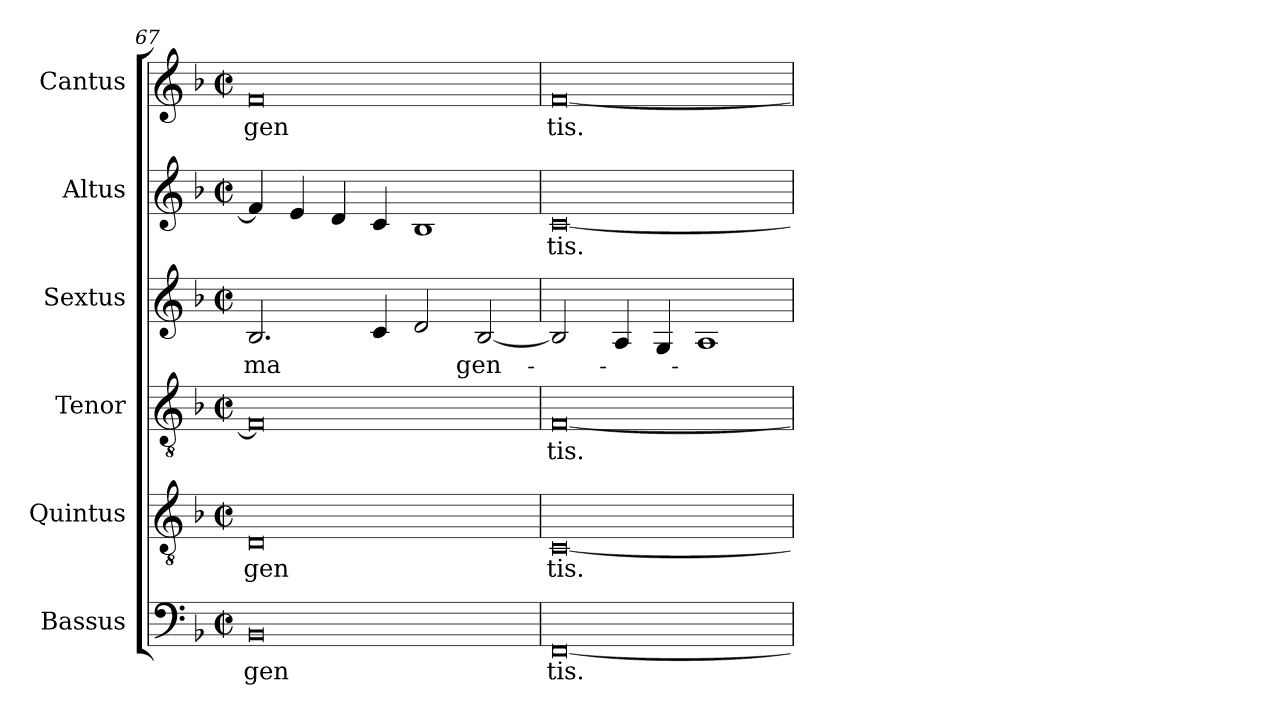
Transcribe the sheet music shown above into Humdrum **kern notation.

**kern	**text	**kern	**text	**kern	**text	**kern	**text	**kern	**text	**kern	**text
*part6	*part6	*part5	*part5	*part4	*part4	*part3	*part3	*part2	*part2	*part1	*part1
*staff6	*staff6	*staff5	*staff5	*staff4	*staff4	*staff3	*staff3	*staff2	*staff2	*staff1	*staff1
*I"Bassus	*	*I"Quintus	*	*I"Tenor	*	*I"Sextus	*	*I"Altus	*	*I"Cantus	*
*clefF4	*	*clefGv2	*	*clefGv2	*	*clefG2	*	*clefG2	*	*clefG2	*
*k[b-]	*	*k[b-]	*	*k[b-]	*	*k[b-]	*	*k[b-]	*	*k[b-]	*
*F:	*	*F:	*	*F:	*	*F:	*	*F:	*	*F:	*
*M2/2	*	*M2/2	*	*M2/2	*	*M2/2	*	*M2/2	*	*M2/2	*
*met(c|)	*	*met(c|)	*	*met(c|)	*	*met(c|)	*	*met(c|)	*	*met(c|)	*
=67	=67	=67	=67	=67	=67	=67	=67	=67	=67	=67	=67
!	!LO:LY:b:cj	!	!LO:LY:b:cj	!	!	!	!LO:LY:b	!	!	!	!LO:LY:b:cj
0BB-	gen	0D	gen	0F]	.	2.B-/	-ma	4f/]	.	0f	gen
.	.	.	.	.	.	.	.	4e/	.	.	.
.	.	.	.	.	.	.	.	4d/	.	.	.
.	.	.	.	.	.	4c/	.	4c/	.	.	.
.	.	.	.	.	.	2d/	.	1B-	.	.	.
!	!	!	!	!	!	!	!LO:LY:b	!	!	!	!
.	.	.	.	.	.	[<2B-/	gen-	.	.	.	.
=68	=68	=68	=68	=68	=68	=68	=68	=68	=68	=68	=68
!	!LO:LY:b:cj	!	!LO:LY:b:cj	!	!LO:LY:b:cj	!	!	!	!LO:LY:b:cj	!	!LO:LY:b:cj
[<0FF	tis.	[<0C	tis.	[<0F	tis.	2B-/]	.	[<0c	tis.	[<0f	tis.
.	.	.	.	.	.	4A/	.	.	.	.	.
.	.	.	.	.	.	4G/	.	.	.	.	.
.	.	.	.	.	.	1A	.	.	.	.	.
=	=	=	=	=	=	=	=	=	=	=	=
*-	*-	*-	*-	*-	*-	*-	*-	*-	*-	*-	*-
